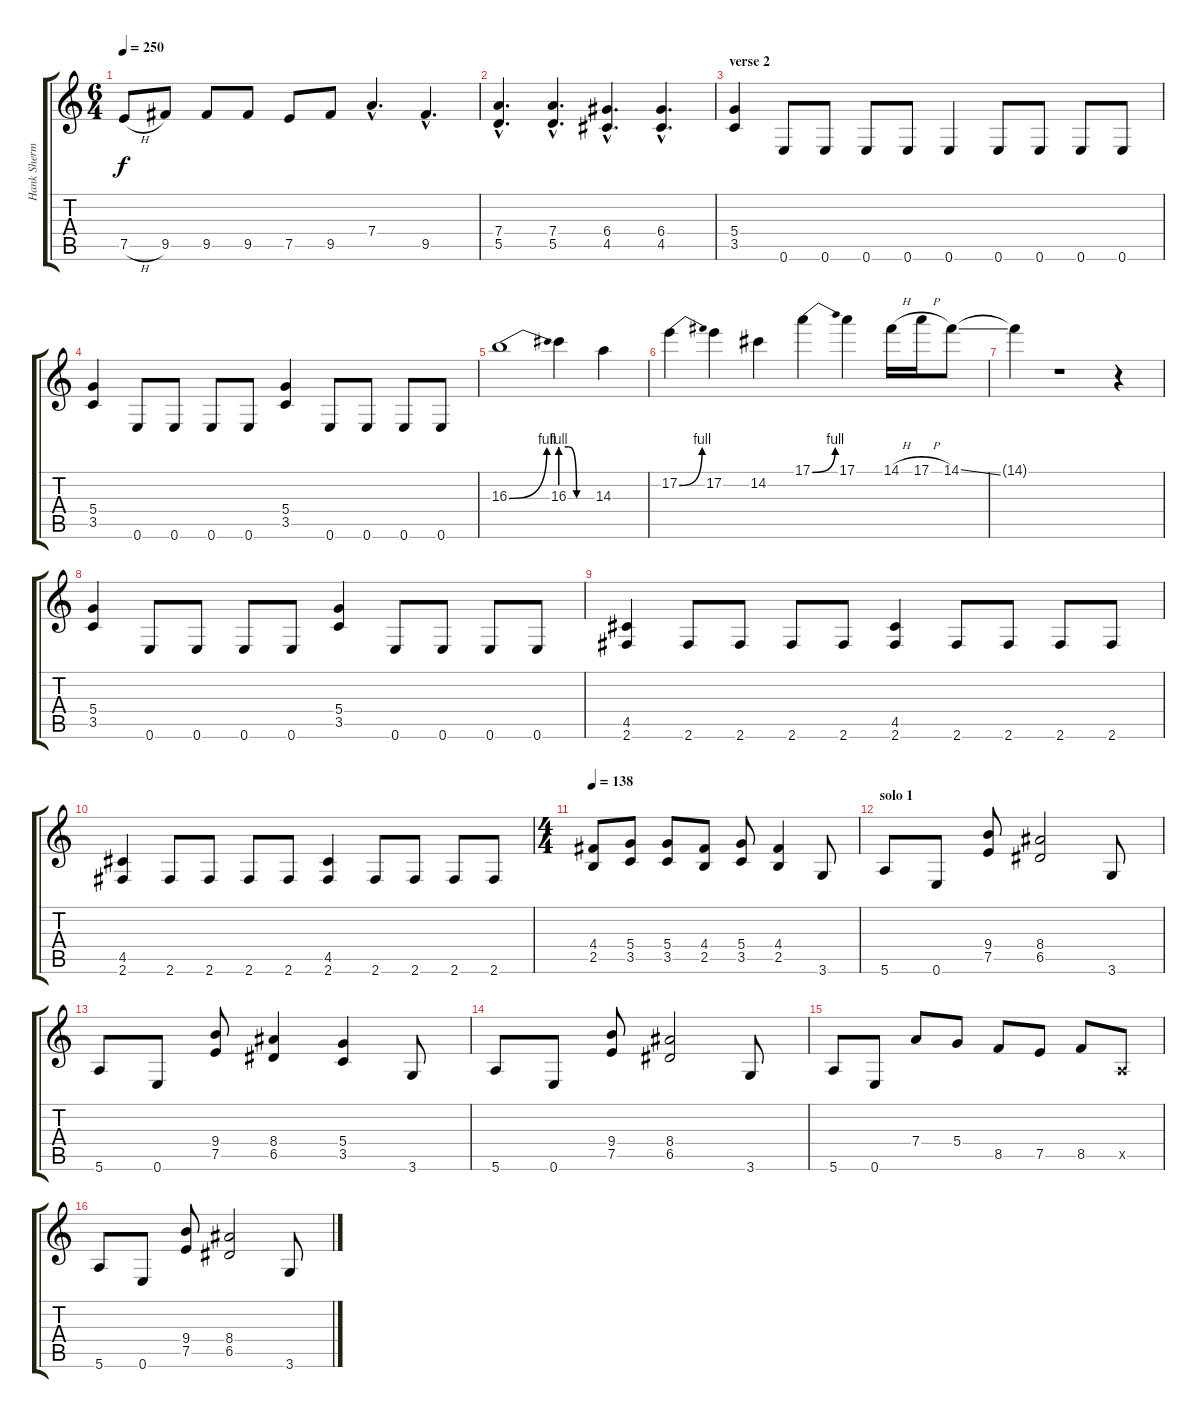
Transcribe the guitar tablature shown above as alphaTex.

\track ("Hank Shermann" "Hank Sherm") {instrument distortionguitar}
\staff {score tabs}
\tuning (E4 B3 G3 D3 A2 E2) {hide}
\ts (6 4)
\tempo 250
\clef g2
\ks c
7.5{h}.8{dy f} 9.5.8 9.5.8 9.5.8 7.5.8 9.5.8 7.4{hac}.4{d} 9.5{hac}.4{d} |
(7.4{hac} 5.5{hac}).4{d} (7.4{hac} 5.5{hac}).4{d} (6.4{hac} 4.5{hac}).4{d} (6.4{hac} 4.5{hac}).4{d} |
\section ("" "verse 2")
(5.4 3.5).4 0.6.8 0.6.8 0.6.8 0.6.8 0.6.4 0.6.8 0.6.8 0.6.8 0.6.8 |
(5.4 3.5).4 0.6.8 0.6.8 0.6.8 0.6.8 (5.4 3.5).4 0.6.8 0.6.8 0.6.8 0.6.8 |
16.3{be (bend 0 0 60 4)}.1 16.3{be (custom 0 4 15 4 31 0 60 0)}.4 14.3.4 |
17.2{be (bend 0 0 60 4)}.4 17.2.4 14.2.4 17.1{be (bend 0 0 60 4)}.4 17.1.4 14.1{h}.16 17.1{h}.16 14.1{ss}.8 |
14.1{t}.4 r.1 r.4 |
(5.4 3.5).4 0.6.8 0.6.8 0.6.8 0.6.8 (5.4 3.5).4 0.6.8 0.6.8 0.6.8 0.6.8 |
(4.5 2.6).4 2.6.8 2.6.8 2.6.8 2.6.8 (4.5 2.6).4 2.6.8 2.6.8 2.6.8 2.6.8 |
(4.5 2.6).4 2.6.8 2.6.8 2.6.8 2.6.8 (4.5 2.6).4 2.6.8 2.6.8 2.6.8 2.6.8 |
\ts (4 4)
\tempo 138
(4.4 2.5).8 (5.4 3.5).8 (5.4 3.5).8 (4.4 2.5).8 (5.4 3.5).8 (4.4 2.5).4 3.6.8 |
\section ("" "solo 1")
5.6.8 0.6.8 (9.4 7.5).8 (8.4 6.5).2 3.6.8 |
5.6.8 0.6.8 (9.4 7.5).8 (8.4 6.5).4 (5.4 3.5).4 3.6.8 |
5.6.8 0.6.8 (9.4 7.5).8 (8.4 6.5).2 3.6.8 |
5.6.8 0.6.8 7.4.8 5.4.8 8.5.8 7.5.8 8.5.8 0.5{x}.8 |
5.6.8 0.6.8 (9.4 7.5).8 (8.4 6.5).2 3.6.8
